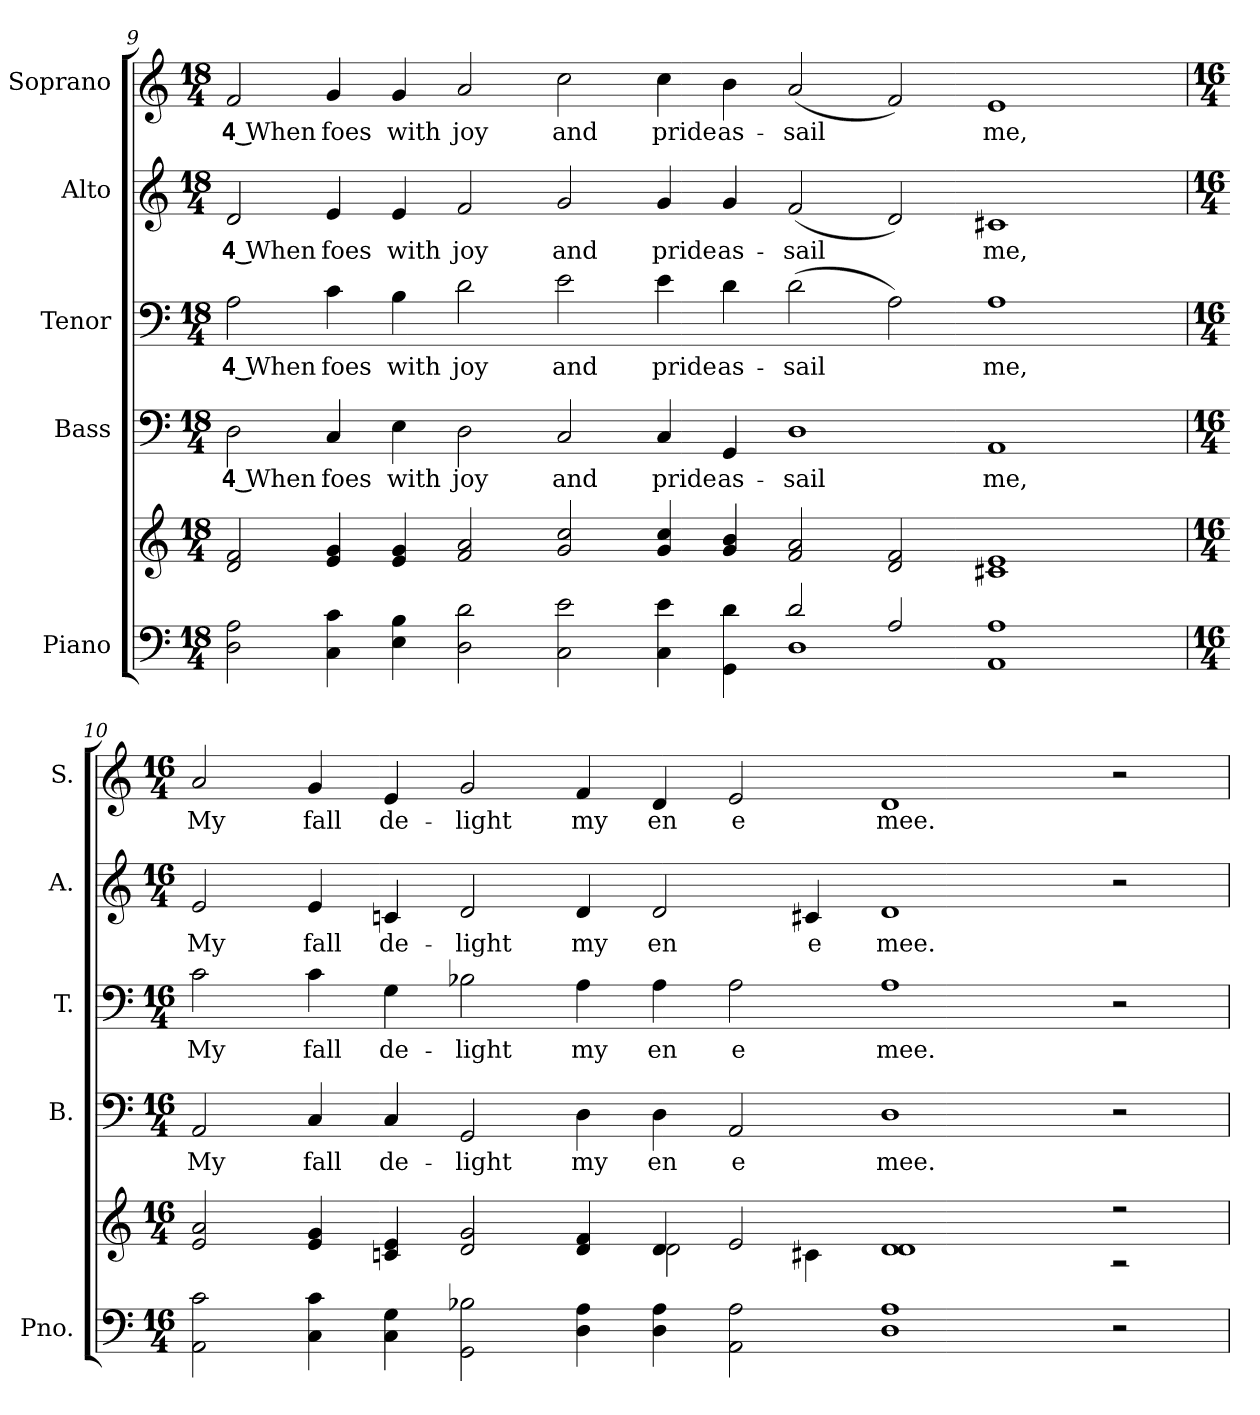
**kern	**kern	**kern	**text	**kern	**text	**kern	**text	**kern	**text
*part5	*part5	*part4	*part4	*part3	*part3	*part2	*part2	*part1	*part1
*staff6	*staff5	*staff4	*staff4	*staff3	*staff3	*staff2	*staff2	*staff1	*staff1
*I"Piano	*	*I"Bass	*	*I"Tenor	*	*I"Alto	*	*I"Soprano	*
*I'Pno.	*	*I'B.	*	*I'T.	*	*I'A.	*	*I'S.	*
!!LO:PB:g=z
*clefF4	*clefG2	*clefF4	*	*clefF4	*	*clefG2	*	*clefG2	*
*k[]	*k[]	*k[]	*	*k[]	*	*k[]	*	*k[]	*
*C:	*C:	*C:	*	*C:	*	*C:	*	*C:	*
*M18/4	*M18/4	*M18/4	*	*M18/4	*	*M18/4	*	*M18/4	*
=9	=9	=9	=9	=9	=9	=9	=9	=9	=9
*^	*	*	*	*	*	*	*	*	*
!	!	!	!	!LO:LY:b:color=#000000	!	!	!	!	!	!
!	!	!	!	!	!	!LO:LY:b:color=#000000	!	!	!	!
!	!	!	!	!	!	!	!	!LO:LY:b:color=#000000	!	!
!	!	!	!	!	!	!	!	!	!	!LO:LY:b:color=#000000
2Di\ 2Ai	1ryy	2di/ 2fi	2Di\	4 When	2Ai\	4 When	2di/	4 When	2fi/	4 When
!	!	!	!	!LO:LY:b:color=#000000	!	!	!	!	!	!
!	!	!	!	!	!	!LO:LY:b:color=#000000	!	!	!	!
!	!	!	!	!	!	!	!	!LO:LY:b:color=#000000	!	!
!	!	!	!	!	!	!	!	!	!	!LO:LY:b:color=#000000
4Ci\ 4ci	.	4ei/ 4gi	4Ci/	foes	4ci\	foes	4ei/	foes	4gi/	foes
!	!	!	!	!LO:LY:b:color=#000000	!	!	!	!	!	!
!	!	!	!	!	!	!LO:LY:b:color=#000000	!	!	!	!
!	!	!	!	!	!	!	!	!LO:LY:b:color=#000000	!	!
!	!	!	!	!	!	!	!	!	!	!LO:LY:b:color=#000000
4Ei\ 4Bi	.	4ei/ 4gi	4Ei\	with	4Bi\	with	4ei/	with	4gi/	with
!	!	!	!	!LO:LY:b:color=#000000	!	!	!	!	!	!
!	!	!	!	!	!	!LO:LY:b:color=#000000	!	!	!	!
!	!	!	!	!	!	!	!	!LO:LY:b:color=#000000	!	!
!	!	!	!	!	!	!	!	!	!	!LO:LY:b:color=#000000
2Di\ 2di	1ryy	2fi/ 2ai	2Di\	joy	2di\	joy	2fi/	joy	2ai/	joy
!	!	!	!	!LO:LY:b:color=#000000	!	!	!	!	!	!
!	!	!	!	!	!	!LO:LY:b:color=#000000	!	!	!	!
!	!	!	!	!	!	!	!	!LO:LY:b:color=#000000	!	!
!	!	!	!	!	!	!	!	!	!	!LO:LY:b:color=#000000
2Ci\ 2ei	.	2gi/ 2cci	2Ci/	and	2ei\	and	2gi/	and	2cci\	and
!	!	!	!	!LO:LY:b:color=#000000	!	!	!	!	!	!
!	!	!	!	!	!	!LO:LY:b:color=#000000	!	!	!	!
!	!	!	!	!	!	!	!	!LO:LY:b:color=#000000	!	!
!	!	!	!	!	!	!	!	!	!	!LO:LY:b:color=#000000
4Ci\ 4ei	2ryy	4gi/ 4cci	4Ci/	pride	4ei\	pride	4gi/	pride	4cci\	pride
!	!	!	!	!LO:LY:b:color=#000000	!	!	!	!	!	!
!	!	!	!	!	!	!LO:LY:b:color=#000000	!	!	!	!
!	!	!	!	!	!	!	!	!LO:LY:b:color=#000000	!	!
!	!	!	!	!	!	!	!	!	!	!LO:LY:b:color=#000000
4GGi\ 4di	.	4gi/ 4bi	4GGi/	as-	4di\	as-	4gi/	as-	4bi\	as-
!	!	!	!	!LO:LY:b:color=#000000	!	!	!	!	!	!
!	!	!	!	!	!	!LO:LY:b:color=#000000	!	!	!	!
!	!	!	!	!	!	!	!	!LO:LY:b:color=#000000	!	!
!	!	!	!	!	!	!	!	!	!	!LO:LY:b:color=#000000
2di/	1Di	2fi/ 2ai	1Di	-sail	(2di\	-sail	(2fi/	-sail	(2ai/	-sail
2Ai/	.	2di/ 2fi	.	.	2Ai\)	.	2di/)	.	2fi/)	.
!	!	!	!	!LO:LY:b:color=#000000	!	!	!	!	!	!
!	!	!	!	!	!	!LO:LY:b:color=#000000	!	!	!	!
!	!	!	!	!	!	!	!	!LO:LY:b:color=#000000	!	!
!	!	!	!	!	!	!	!	!	!	!LO:LY:b:color=#000000
1AAi 1Ai	2ryy	1c#Xi 1ei	1AAi	me,	1Ai	me,	1c#Xi	me,	1ei	me,
.	2ryy	.	.	.	.	.	.	.	.	.
*v	*v	*	*	*	*	*	*	*	*	*
!!LO:PB:g=z
=10	=10	=10	=10	=10	=10	=10	=10	=10	=10
*M16/4	*M16/4	*M16/4	*	*M16/4	*	*M16/4	*	*M16/4	*
*	*^	*	*	*	*	*	*	*	*
*^	*	*	*	*	*	*	*	*	*	*
!	!	!	!	!	!LO:LY:b:color=#000000	!	!	!	!	!	!
*v	*v	*	*	*	*	*	*	*	*	*	*
*^	*	*	*	*	*	*	*	*	*	*
!	!	!	!	!	!	!	!LO:LY:b:color=#000000	!	!	!	!
*v	*v	*	*	*	*	*	*	*	*	*	*
*^	*	*	*	*	*	*	*	*	*	*
!	!	!	!	!	!	!	!	!	!LO:LY:b:color=#000000	!	!
*v	*v	*	*	*	*	*	*	*	*	*	*
*^	*	*	*	*	*	*	*	*	*	*
!	!	!	!	!	!	!	!	!	!	!	!LO:LY:b:color=#000000
*v	*v	*	*	*	*	*	*	*	*	*	*
2AAi\ 2ci	2ei/ 2ai	1ryy	2AAi/	My	2ci\	My	2ei/	My	2ai/	My
!	!	!	!	!LO:LY:b:color=#000000	!	!	!	!	!	!
!	!	!	!	!	!	!LO:LY:b:color=#000000	!	!	!	!
!	!	!	!	!	!	!	!	!LO:LY:b:color=#000000	!	!
!	!	!	!	!	!	!	!	!	!	!LO:LY:b:color=#000000
4Ci\ 4ci	4ei/ 4gi	.	4Ci/	fall	4ci\	fall	4ei/	fall	4gi/	fall
!	!	!	!	!LO:LY:b:color=#000000	!	!	!	!	!	!
!	!	!	!	!	!	!LO:LY:b:color=#000000	!	!	!	!
!	!	!	!	!	!	!	!	!LO:LY:b:color=#000000	!	!
!	!	!	!	!	!	!	!	!	!	!LO:LY:b:color=#000000
4Ci\ 4Gi	4cni/ 4ei	.	4Ci/	de-	4Gi\	de-	4cni/	de-	4ei/	de-
!	!	!	!	!LO:LY:b:color=#000000	!	!	!	!	!	!
!	!	!	!	!	!	!LO:LY:b:color=#000000	!	!	!	!
!	!	!	!	!	!	!	!	!LO:LY:b:color=#000000	!	!
!	!	!	!	!	!	!	!	!	!	!LO:LY:b:color=#000000
2GGi\ 2B-Xi	2di/ 2gi	2ryy	2GGi/	-light	2B-Xi\	-light	2di/	-light	2gi/	-light
!	!	!	!	!LO:LY:b:color=#000000	!	!	!	!	!	!
!	!	!	!	!	!	!LO:LY:b:color=#000000	!	!	!	!
!	!	!	!	!	!	!	!	!LO:LY:b:color=#000000	!	!
!	!	!	!	!	!	!	!	!	!	!LO:LY:b:color=#000000
4Di\ 4Ai	4di/ 4fi	4ryy	4Di\	my	4Ai\	my	4di/	my	4fi/	my
!	!	!	!	!LO:LY:b:color=#000000	!	!	!	!	!	!
!	!	!	!	!	!	!LO:LY:b:color=#000000	!	!	!	!
!	!	!	!	!	!	!	!	!LO:LY:b:color=#000000	!	!
!	!	!	!	!	!	!	!	!	!	!LO:LY:b:color=#000000
4Di\ 4Ai	4di/	2di\	4Di\	en	4Ai\	en	2di/	en	4di/	en
!	!	!	!	!LO:LY:b:color=#000000	!	!	!	!	!	!
!	!	!	!	!	!	!LO:LY:b:color=#000000	!	!	!	!
!	!	!	!	!	!	!	!	!	!	!LO:LY:b:color=#000000
2AAi\ 2Ai	2ei/	.	2AAi/	e	2Ai\	e	.	.	2ei/	e
!	!	!	!	!	!	!	!	!LO:LY:b:color=#000000	!	!
.	.	4c#Xi\	.	.	.	.	4c#Xi/	e	.	.
!	!	!	!	!LO:LY:b:color=#000000	!	!	!	!	!	!
!	!	!	!	!	!	!LO:LY:b:color=#000000	!	!	!	!
!	!	!	!	!	!	!	!	!LO:LY:b:color=#000000	!	!
!	!	!	!	!	!	!	!	!	!	!LO:LY:b:color=#000000
1Di 1Ai	1di 1di	2ryy	1Di	mee.	1Ai	mee.	1di	mee.	1di	mee.
.	.	2ryy	.	.	.	.	.	.	.	.
2r	2r	2r	2r	.	2r	.	2r	.	2r	.
*	*v	*v	*	*	*	*	*	*	*	*
=	=	=	=	=	=	=	=	=	=
*-	*-	*-	*-	*-	*-	*-	*-	*-	*-
